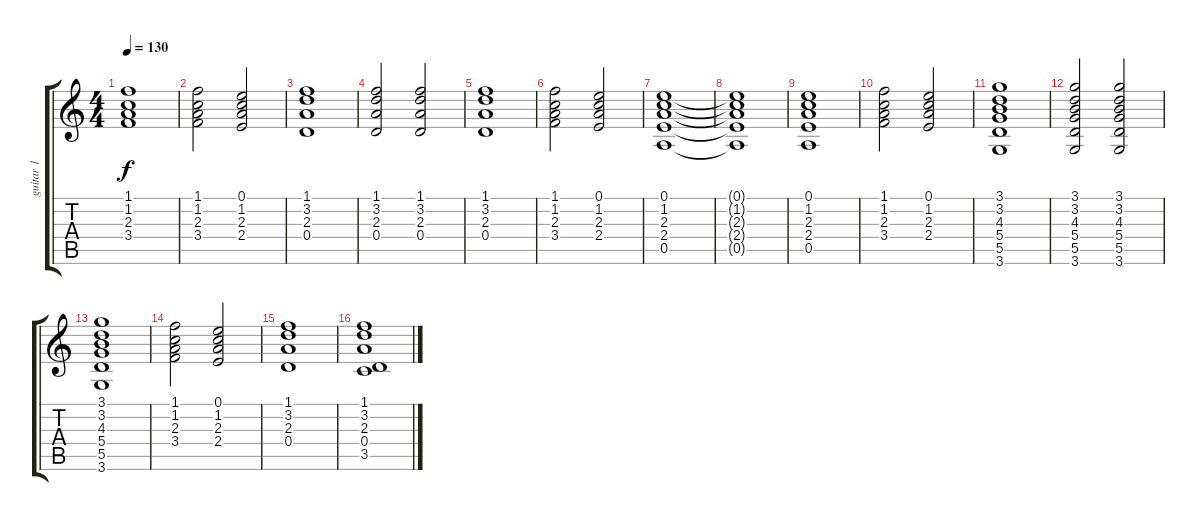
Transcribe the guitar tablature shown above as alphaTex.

\track ("guitar 1" "guitar 1") {instrument acousticguitarsteel}
\staff {score tabs}
\tuning (E4 B3 G3 D3 A2 E2) {hide}
\ts (4 4)
\tempo 130
\clef g2
\ks c
(1.1 1.2 2.3 3.4).1{dy f} |
(1.1 1.2 2.3 3.4).2 (0.1 1.2 2.3 2.4).2 |
(1.1 3.2 2.3 0.4).1 |
(1.1 3.2 2.3 0.4).2 (1.1 3.2 2.3 0.4).2 |
(1.1 3.2 2.3 0.4).1 |
(1.1 1.2 2.3 3.4).2 (0.1 1.2 2.3 2.4).2 |
(0.1 1.2 2.3 2.4 0.5).1 |
(0.1{t} 1.2{t} 2.3{t} 2.4{t} 0.5{t}).1 |
(0.1 1.2 2.3 2.4 0.5).1 |
(1.1 1.2 2.3 3.4).2 (0.1 1.2 2.3 2.4).2 |
(3.1 3.2 4.3 5.4 5.5 3.6).1 |
(3.1 3.2 4.3 5.4 5.5 3.6).2 (3.1 3.2 4.3 5.4 5.5 3.6).2 |
(3.1 3.2 4.3 5.4 5.5 3.6).1 |
(1.1 1.2 2.3 3.4).2 (0.1 1.2 2.3 2.4).2 |
(1.1 3.2 2.3 0.4).1 |
(1.1 3.2 2.3 0.4 3.5).1
